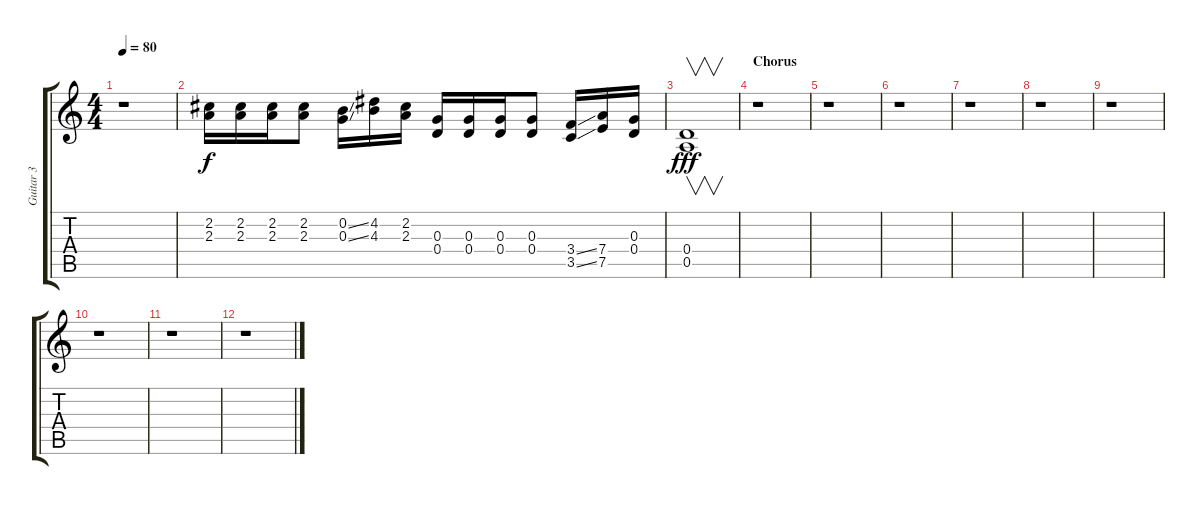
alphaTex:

\track ("Guitar 3" "Guitar 3") {instrument electricguitarjazz}
\staff {score tabs}
\tuning (E4 B3 G3 D3 A2 E2) {hide}
\ts (4 4)
\tempo 80
\clef g2
\ks c
r.1{dy f} |
(2.2 2.3).16 (2.2 2.3).16 (2.2 2.3).16 (2.2 2.3).8 (0.2{ss} 0.3{ss}).16 (4.2 4.3).16 (2.2 2.3).16 (0.3 0.4).16 (0.3 0.4).16 (0.3 0.4).16 (0.3 0.4).8 (3.4{ss} 3.5{ss}).16 (7.4 7.5).16 (0.3 0.4).16 |
(0.4 0.5).1{v dy fff volume 16} |
\section ("" "Chorus")
r.1 |
r.1 |
r.1 |
r.1 |
r.1 |
r.1 |
r.1 |
r.1 |
r.1
